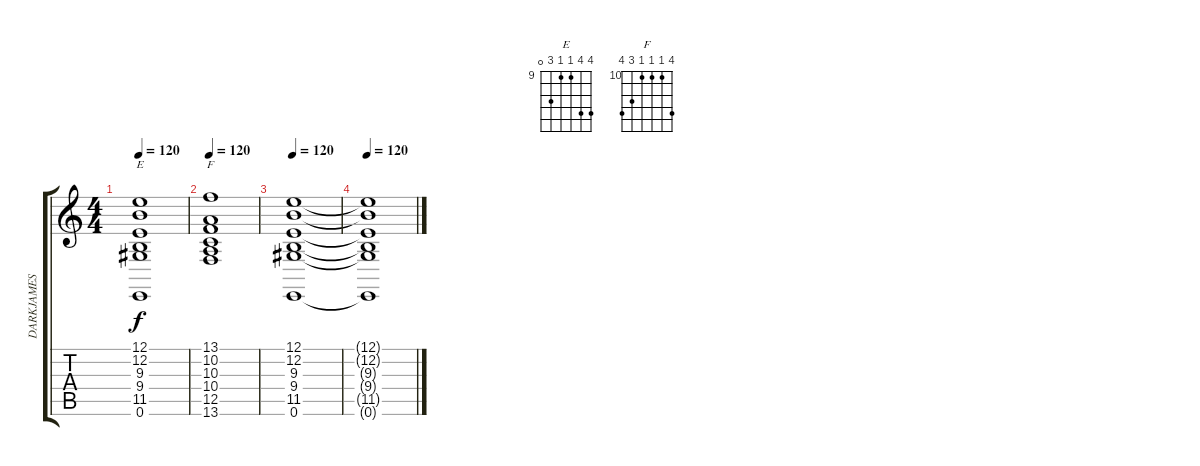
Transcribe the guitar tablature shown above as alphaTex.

\track ("DARKJAMES" "DARKJAMES") {instrument fx3crystal}
\staff {score tabs}
\tuning (E4 B3 G3 D3 A2 E2) {hide}
\chord ("E" 12 12 9 9 11 0) {firstfret 9}
\chord ("F" 13 10 10 10 12 13) {firstfret 10}
\ts (4 4)
\tempo 120
\clef g2
\ks c
(12.1 12.2 9.3 9.4 11.5 0.6).1{ch "E" dy f} |
\tempo 120
(13.1 10.2 10.3 10.4 12.5 13.6).1{ch "F"} |
\tempo 120
(12.1 12.2 9.3 9.4 11.5 0.6).1 |
\tempo 120
(12.1{t} 12.2{t} 9.3{t} 9.4{t} 11.5{t} 0.6{t}).1
